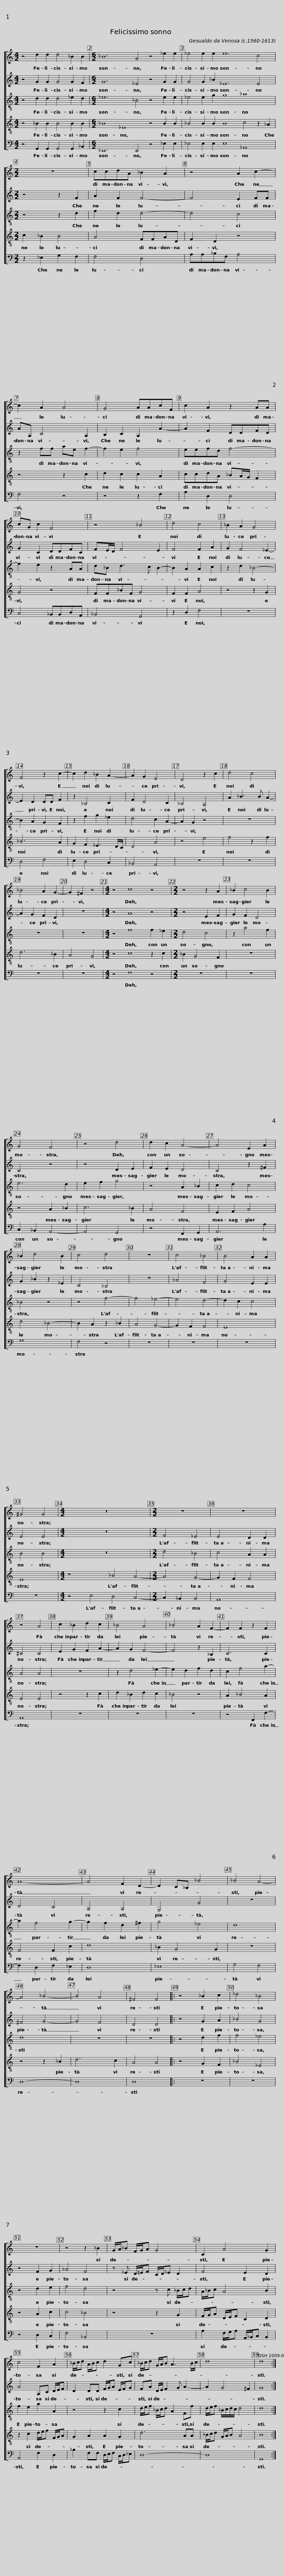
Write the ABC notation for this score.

X:1
%%score [ 1 2 3 4 5 ]
L:1/8
M:4/2
I:linebreak $
K:C
V:1 treble
V:2 treble
V:3 treble-8 transpose=-12
V:4 treble-8 transpose=-12
V:5 bass
V:1
 z4 d2 d2 d4 _B2 B2 |[M:6/2] _B12 G4 z4 _e2 e2 | _e4 e2 e2 e12 c4 |$[M:2/2] z8 | ccdA _B2 A2 | %5
 z4 A2 c2- | c2 A2 A4 |$ G4 AAcF | c2 A2 z2 AA | cG c2 F4 | %10
 z4 _B4 |$ d4 c4 | _B2 A2 G4 | F4 z2 c2- | c2 d2 _B2 A2- | %15
 A2 G2 E4 | D4 z2 c2 |$ d4 c4 | _B4 A2 G2- | G2 ^F2 z4 | %20
[M:4/2] z4 c8 z4 |[M:2/2] z4 z2 A2 | _B2 c4 B2 |$ G4 F4 | z4 d4 | %25
 d2 c2 A4- | A4 E2 A2 | _B2 d4 B2 | c4 d4 |$ z8 | %30
 c4 _B4 | B4 A2 A2 | ^G4 G4 |[M:4/2] z16 |[M:2/2] z8 |$ %35
 z8 | z4 A4 | c2 _B2 d2 c2 | _B4 A4 | _B4 A2 F2- | %40
 F2 F2 z2 F2 |$ A8- | A4 F2 D2- | D2 C_B, _B4 | _B4 A4- | %45
 A4 _B4- | B4 A4 | ^F4 F4 |:$ z4 _B2 c2 | _d4 _B4 | %50
 z8 | z4 z2 _B2 | G/A/_B F/G/A G4 |$ C2 A4 G2 | c4 F2 A2 | %55
 _B/c/d A/B/c d2 Gc |$ _B/c/d G/A/B A3 B/c/ | d8 | d8 :| %59
V:2
 z4 G2 G2 G4 G2 F2 |[M:6/2] G12 _E4 z4 G2 G2 | G4 G2 _B2 _E12 E4 |$[M:2/2] z4 z2 F2 | A2 F2 F4- | %5
 F4 E2 FF | AA, C4 A,2 |$ B,2 C2 A,2 A2- | A2 F2 DDFD | G2 C2 DDFC | %10
 FE/D/ F4 E2 |$ F4 F2 A2 | G2 F4 _E2- | E2 D2 DD F2 | z2 _B,4 C2 | %15
 F2 D4 C2 | _B,4 A,4 |$ A2 _B3 B A2- | A2 G2 F2 D2 | z8 | %20
[M:4/2] z4 A8 z4 |[M:2/2] z4 E2 F2 | G2 F2 D4 |$ C4 z4 | z4 D2 E2 | %25
 F2 E2 D4 | C4 z2 ^F2 | G2 _B2 z2 _E2 | C4 _B,4 |$ z8 | %30
 _A4 F4 | G4 E2 E2 | E4 E4 |[M:4/2] z16 |[M:2/2] F4 _E4 |$ %35
 E4 D2 D2 | ^C4 C4 | E2 G2 F2 A2- | A2 G2 F4- | F4 z2 _B,2 | %40
 C6 C2 |$ D4 C4 | A,4 A,4 | G,4 G4 | z8 | %45
 ^F4 G4- | G4 F4 | D4 D4 |:$ z4 G2 A2 | _B4 G4 | %50
 z4 F2 G2 | _A4 F4 | z _E D/=E/F C/D/_E D2 |$ F4 E2 D2 | A4 A,C D/E/F | %55
 D2 DD F/G/A E/F/G |$ FA D/E/ F2 G A2- | A2 G4 ^F2 | G8 :| %59
V:3
 z4 d2 d2 d4 _e2 d2 |[M:6/2] _e12 _B4 z4 e2 e2 | _e4 e2 g2 g8 _a8 |$[M:2/2] z4 z2 d2 | f2 d2 d4- | %5
 d4 c4 | z2 ff ae f2- |$ f2 e2 f4 | eefd f4- | f2 e2 z2 AA | %10
 d_B d3 c B2- |$ B2 A2 A2 c2 | z2 d2 _B4- | B2 A2 G2 F2 | z2 f2 g2 _e2 | %15
 d4 c2 A2- | A2 G2 z4 |$ z8 | z8 | z8 | %20
[M:4/2] z4 f8 f2 _e2 |[M:2/2] d4 c4 | z2 a4 f2 |$ e6 d2 | e2 f2 g4 | %25
 z4 A2 _B2 | c2 d2 c4 | _B4 z4 | z4 f4- |$ f4 _e4- | %30
 e4 d4- | d2 c2 c4 | B4 B4 |[M:4/2] z16 |[M:2/2] d4 _B4 |$ %35
 c4 A2 A2 | A4 A4 | z8 | z2 d4 _e2- | e2 d2 f2 d2 | %40
 c2 f4 a2- |$ a2 f4 g2- | g2 f2 d2 ^f2 | g4 _e4 | d8 | %45
 d8 | z8 | z8 |:$ z4 d2 f2 | f4 _e4 | %50
 z4 d2 e2 | f4 d4 | z4 z c _B/c/d |$ A/_B/c A4 B2 | f2 e2 a2 A2 | %55
 z4 z2 c2 |$ d/e/f _B/c/d A2 Ff | d/e/f _B/c/d/c/ d4 | d8 :| %59
V:4
 z4 _B2 B2 B4 B2 B2 |[M:6/2] _B8 _E8 z4 B2 B2 | _B4 B2 B2 B8 c4 z2 _A2 |$[M:2/2] c2 _B2 B4 | A4 FFAD | %5
 F2 D2 z4 | z4 z2 c2 |$ d2 c2 c2 A2 | ccdA _BA/G/ F2 | G4 z4 | %10
 FF_BF G4 |$ F2 F2 A4 | z4 z2 G2 | _B6 A2 | G2 F2 _E3 D/C/ | %15
 D4 A4 | z4 e4 |$ f4 z2 f2 | d6 _B2 | A4 G4 | %20
[M:4/2] z4 c8 z2 c2 |[M:2/2] _B2 G4 F2 | z8 |$ z4 A2 _B2 | c6 _B2 | %25
 A4 F4 | E2 F2 A4 | d4 _B4- | B2 A2 z2 _B2 |$ A4 G4- | %30
 G2 F2 F4 | E8 | E8 |[M:4/2] z8 _B4 A4- |[M:2/2] A4 G4- |$ %35
 G2 F2 F4 | E4 E4 | z4 z2 c2 | d2 _B2 d2 c2 | _B4 z4 | %40
 A2 _B4 A2 |$ F4 F2 c2 | d8 | _B2 G4 G2 | z8 | %45
 z4 z2 _B2 | d6 c2 | A4 A4 |:$ z4 G2 F2 | _B4 _E4 | %50
 z4 A2 c2 | c4 _B4 | z4 z2 G2 |$ F/G/A D/E/F C2 D2 | z2 c2 d/e/f F/G/A | %55
 G2 A2 A2 G2 |$ d6 AA | _B/c/d G/A/B A4 | B8 :| %59
V:5
 z4 G,,2 G,,2 G,,4 G,,2 _B,,2 |[M:6/2] _E,,12 E,,4 z4 _E,2 E,2 | _E,4 E,2 E,2 E,8 _A,,8 |$[M:2/2] z2 _E,2 G,2 F,2 | F,4 D,4 | %5
 A,A,_B,F, A,4 | F,4 z4 |$ z4 z2 F,2 | A,2 D,2 D,4 | C,4 _B,,B,,D,A,, | %10
 _B,,4 G,,4 |$ z2 D,2 F,4 | z8 | D,4 F,4 | E,2 D,4 C,2 | %15
 _B,,4 A,,4 | z8 |$ z8 | z8 | z8 | %20
[M:4/2] z4 F,8 z4 |[M:2/2] z8 | z8 |$ C,2 _B,,2 A,,4- | A,,4 G,,4 | %25
 z4 F,,2 G,,2 | A,,6 A,2 | G,8 | F,4 z4 |$ z8 | %30
 z8 | z8 | z8 |[M:4/2] z4 E,4 D,4 C,4- |[M:2/2] C,2 _B,,2 B,,4 |$ %35
 A,,8 | A,,8 | z8 | z8 | z8 | %40
 z4 F,,2 F,2- |$ F,2 D,2 F,2 _E,2 | D,8 | _E,8 | G,4 F,4 | %45
 D,8- | D,8 | D,8 |:$ z8 | z8 | %50
 z4 D,2 C,2 | F,4 _B,,4 | z8 |$ A,2 F,/G,/A, A,,/_B,,/C, B,,2 | A,,4 F,2 D,2 | %55
 _B,2 F,F, D,/E,/F, C,/D,/_E, |$ D,8- | D,8 | G,,8 :| %59
